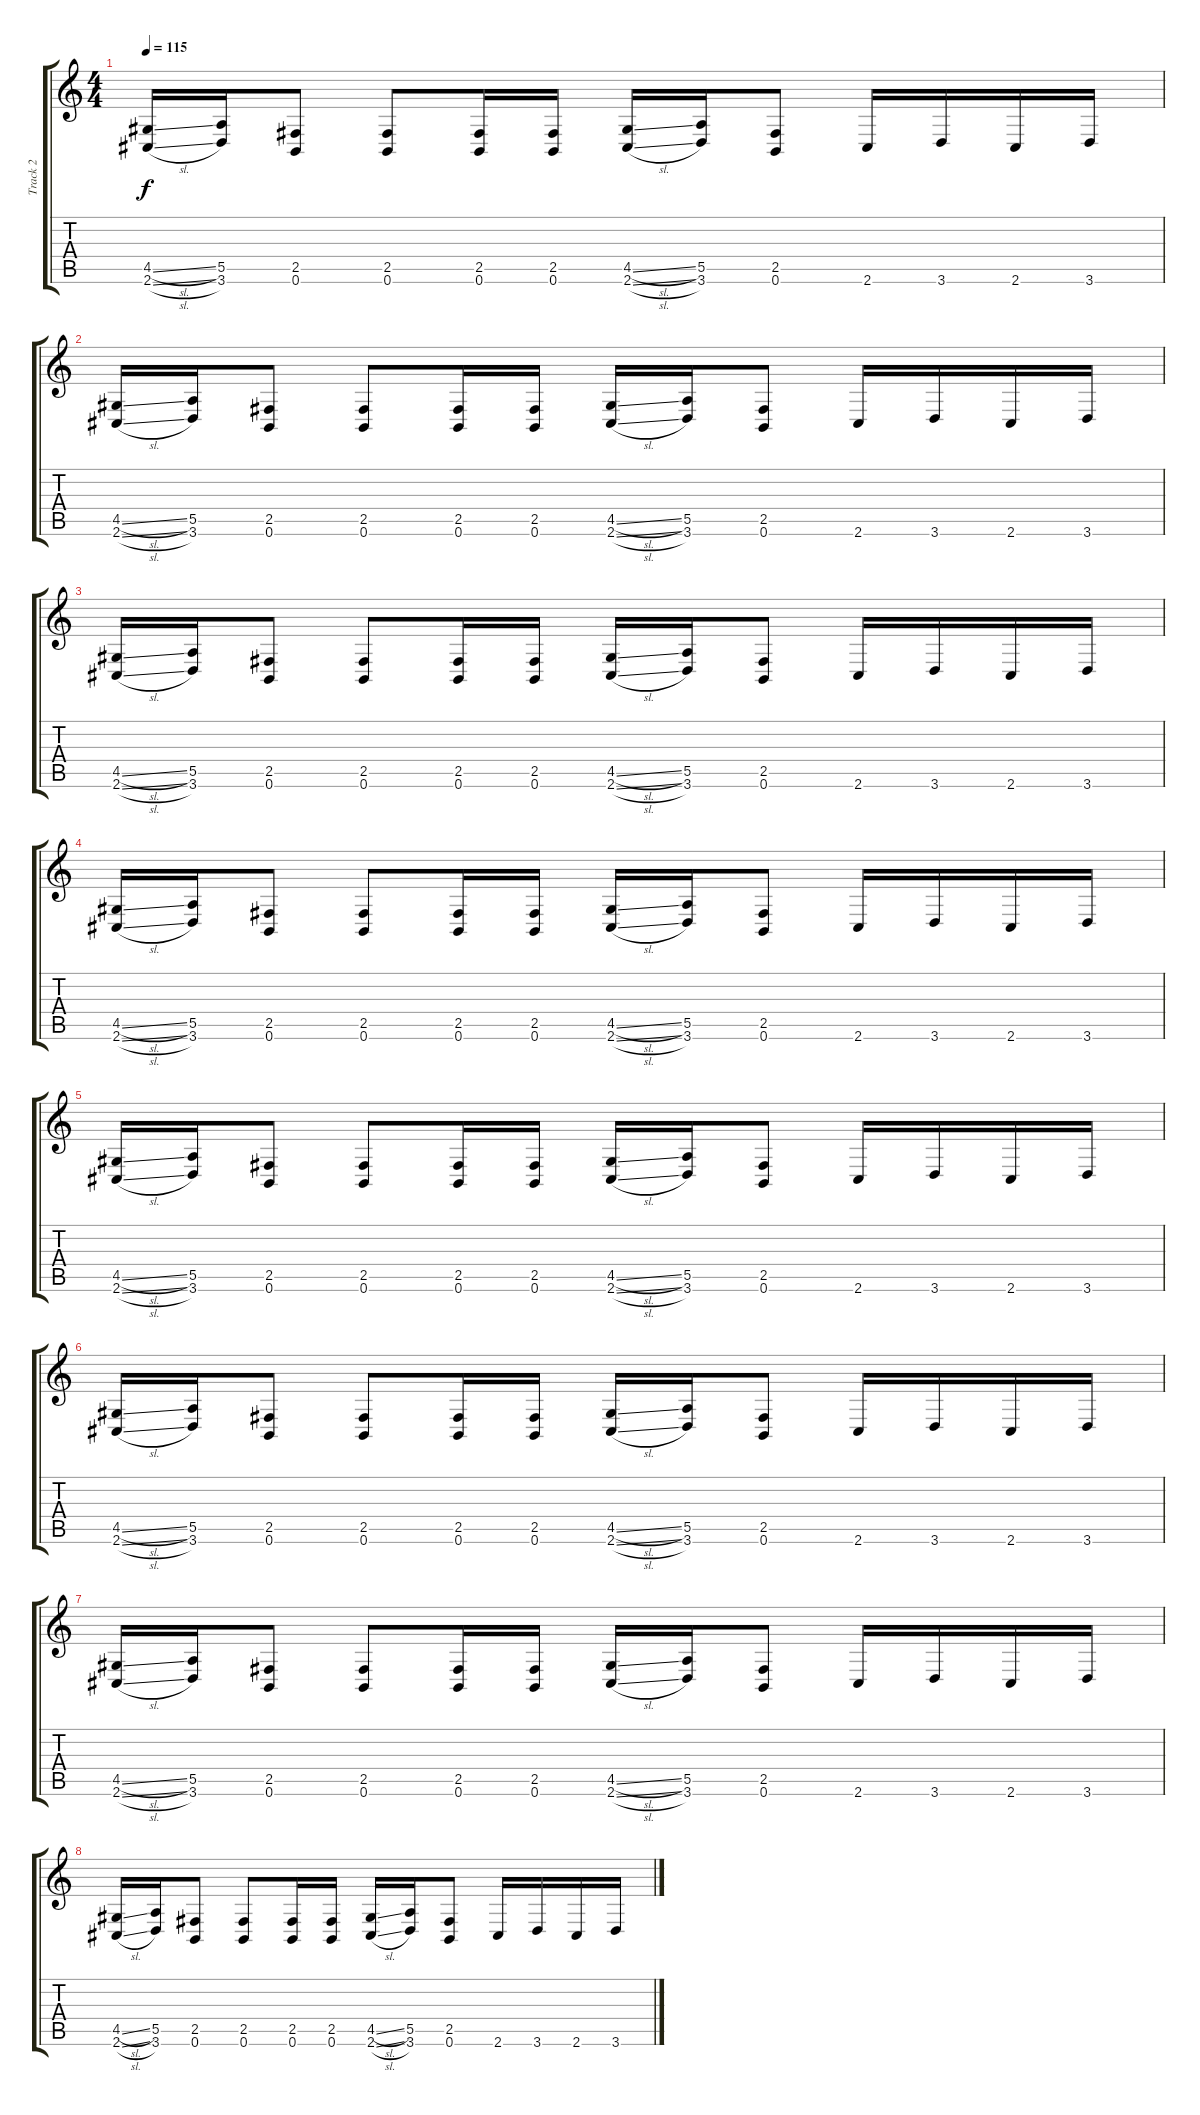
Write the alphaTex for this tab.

\track ("Track 2" "Track 2") {instrument distortionguitar}
\staff {score tabs}
\tuning (B3 Gb3 D3 A2 E2 B1) {hide}
\ts (4 4)
\tempo 115
\clef g2
\ks c
(4.5{sl} 2.6{sl}).16{dy f} (5.5 3.6).16 (2.5 0.6).8 (2.5 0.6).8 (2.5 0.6).16 (2.5 0.6).16 (4.5{sl} 2.6{sl}).16 (5.5 3.6).16 (2.5 0.6).8 2.6.16 3.6.16 2.6.16 3.6.16 |
(4.5{sl} 2.6{sl}).16 (5.5 3.6).16 (2.5 0.6).8 (2.5 0.6).8 (2.5 0.6).16 (2.5 0.6).16 (4.5{sl} 2.6{sl}).16 (5.5 3.6).16 (2.5 0.6).8 2.6.16 3.6.16 2.6.16 3.6.16 |
(4.5{sl} 2.6{sl}).16 (5.5 3.6).16 (2.5 0.6).8 (2.5 0.6).8 (2.5 0.6).16 (2.5 0.6).16 (4.5{sl} 2.6{sl}).16 (5.5 3.6).16 (2.5 0.6).8 2.6.16 3.6.16 2.6.16 3.6.16 |
(4.5{sl} 2.6{sl}).16 (5.5 3.6).16 (2.5 0.6).8 (2.5 0.6).8 (2.5 0.6).16 (2.5 0.6).16 (4.5{sl} 2.6{sl}).16 (5.5 3.6).16 (2.5 0.6).8 2.6.16 3.6.16 2.6.16 3.6.16 |
(4.5{sl} 2.6{sl}).16 (5.5 3.6).16 (2.5 0.6).8 (2.5 0.6).8 (2.5 0.6).16 (2.5 0.6).16 (4.5{sl} 2.6{sl}).16 (5.5 3.6).16 (2.5 0.6).8 2.6.16 3.6.16 2.6.16 3.6.16 |
(4.5{sl} 2.6{sl}).16 (5.5 3.6).16 (2.5 0.6).8 (2.5 0.6).8 (2.5 0.6).16 (2.5 0.6).16 (4.5{sl} 2.6{sl}).16 (5.5 3.6).16 (2.5 0.6).8 2.6.16 3.6.16 2.6.16 3.6.16 |
(4.5{sl} 2.6{sl}).16 (5.5 3.6).16 (2.5 0.6).8 (2.5 0.6).8 (2.5 0.6).16 (2.5 0.6).16 (4.5{sl} 2.6{sl}).16 (5.5 3.6).16 (2.5 0.6).8 2.6.16 3.6.16 2.6.16 3.6.16 |
(4.5{sl} 2.6{sl}).16 (5.5 3.6).16 (2.5 0.6).8 (2.5 0.6).8 (2.5 0.6).16 (2.5 0.6).16 (4.5{sl} 2.6{sl}).16 (5.5 3.6).16 (2.5 0.6).8 2.6.16 3.6.16 2.6.16 3.6.16
